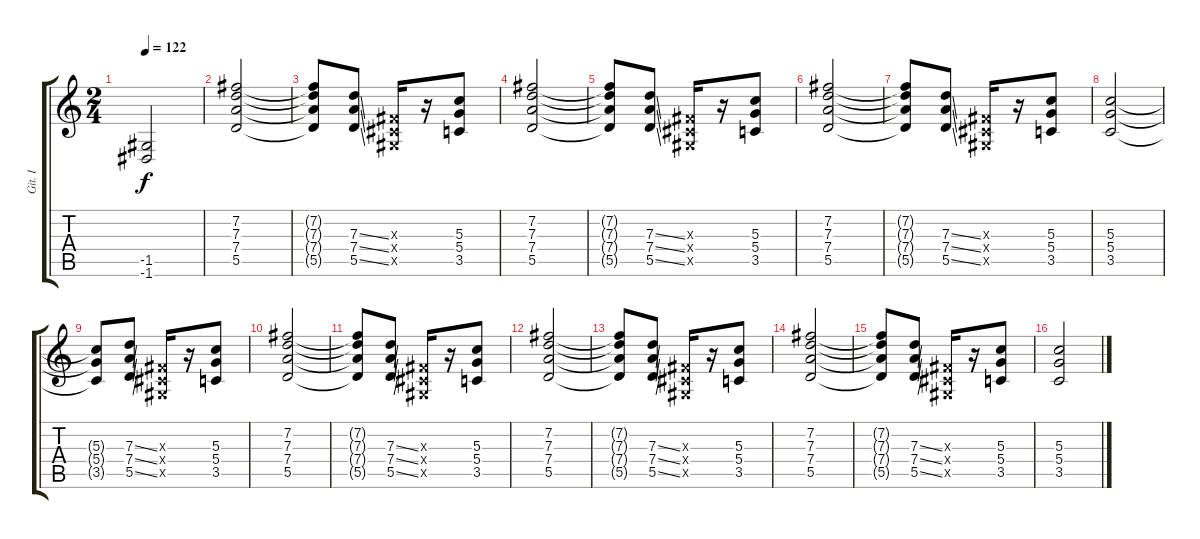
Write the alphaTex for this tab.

\track ("Git. I" "Git. I") {instrument distortionguitar}
\staff {score tabs}
\tuning (E4 B3 G3 D3 A2 E2) {hide}
\ts (2 4)
\tempo 122
\clef g2
\ks c
(-1.5{t} -1.6{t}).2{dy f} |
(7.2 7.3 7.4 5.5).2 |
(7.2{t} 7.3{t} 7.4{t} 5.5{t}).8 (7.3{ss} 7.4{ss} 5.5{ss}).8 (-1.3{x} -1.4{x} -1.5{x}).16 r.16 (5.3 5.4 3.5).8 |
(7.2 7.3 7.4 5.5).2 |
(7.2{t} 7.3{t} 7.4{t} 5.5{t}).8 (7.3{ss} 7.4{ss} 5.5{ss}).8 (-1.3{x} -1.4{x} -1.5{x}).16 r.16 (5.3 5.4 3.5).8 |
(7.2 7.3 7.4 5.5).2 |
(7.2{t} 7.3{t} 7.4{t} 5.5{t}).8 (7.3{ss} 7.4{ss} 5.5{ss}).8 (-1.3{x} -1.4{x} -1.5{x}).16 r.16 (5.3 5.4 3.5).8 |
(5.3 5.4 3.5).2 |
(5.3{t} 5.4{t} 3.5{t}).8 (7.3{ss} 7.4{ss} 5.5{ss}).8 (-1.3{x} -1.4{x} -1.5{x}).16 r.16 (5.3 5.4 3.5).8 |
(7.2 7.3 7.4 5.5).2 |
(7.2{t} 7.3{t} 7.4{t} 5.5{t}).8 (7.3{ss} 7.4{ss} 5.5{ss}).8 (-1.3{x} -1.4{x} -1.5{x}).16 r.16 (5.3 5.4 3.5).8 |
(7.2 7.3 7.4 5.5).2 |
(7.2{t} 7.3{t} 7.4{t} 5.5{t}).8 (7.3{ss} 7.4{ss} 5.5{ss}).8 (-1.3{x} -1.4{x} -1.5{x}).16 r.16 (5.3 5.4 3.5).8 |
(7.2 7.3 7.4 5.5).2 |
(7.2{t} 7.3{t} 7.4{t} 5.5{t}).8 (7.3{ss} 7.4{ss} 5.5{ss}).8 (-1.3{x} -1.4{x} -1.5{x}).16 r.16 (5.3 5.4 3.5).8 |
(5.3 5.4 3.5).2
